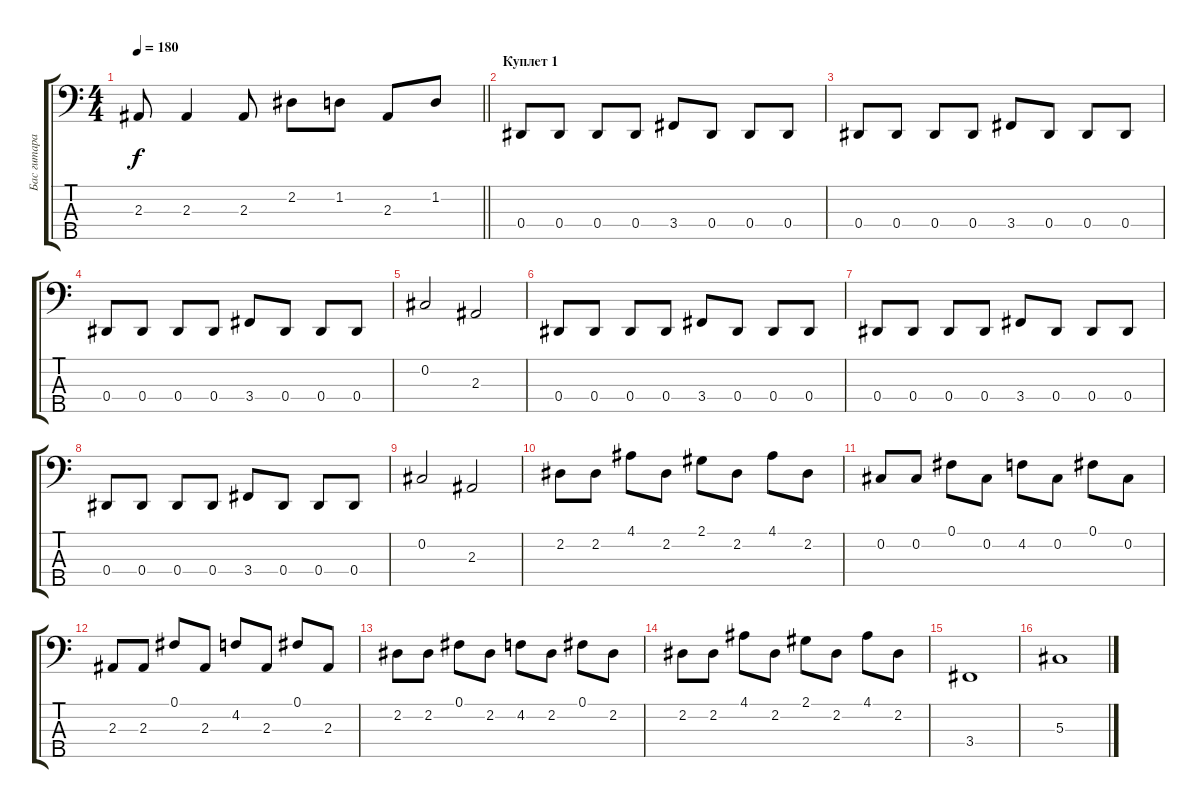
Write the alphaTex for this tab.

\track ("Бас гитара" "Бас гитара") {instrument electricbassfinger}
\staff {score tabs}
\tuning (Gb2 Db2 Ab1 Eb1 Bb0) {hide}
\ts (4 4)
\tempo 180
\clef f4
\barLineRight lightlight
\ks c
2.3{t}.8{dy f} 2.3.4 2.3.8 2.2.8 1.2.8 2.3.8 1.2.8 |
\section ("" "Куплет 1")
0.4.8 0.4.8 0.4.8 0.4.8 3.4.8 0.4.8 0.4.8 0.4.8 |
0.4.8 0.4.8 0.4.8 0.4.8 3.4.8 0.4.8 0.4.8 0.4.8 |
0.4.8 0.4.8 0.4.8 0.4.8 3.4.8 0.4.8 0.4.8 0.4.8 |
0.2.2 2.3.2 |
0.4.8 0.4.8 0.4.8 0.4.8 3.4.8 0.4.8 0.4.8 0.4.8 |
0.4.8 0.4.8 0.4.8 0.4.8 3.4.8 0.4.8 0.4.8 0.4.8 |
0.4.8 0.4.8 0.4.8 0.4.8 3.4.8 0.4.8 0.4.8 0.4.8 |
0.2.2 2.3.2 |
2.2.8 2.2.8 4.1.8 2.2.8 2.1.8 2.2.8 4.1.8 2.2.8 |
0.2.8 0.2.8 0.1.8 0.2.8 4.2.8 0.2.8 0.1.8 0.2.8 |
2.3.8 2.3.8 0.1.8 2.3.8 4.2.8 2.3.8 0.1.8 2.3.8 |
2.2.8 2.2.8 0.1.8 2.2.8 4.2.8 2.2.8 0.1.8 2.2.8 |
2.2.8 2.2.8 4.1.8 2.2.8 2.1.8 2.2.8 4.1.8 2.2.8 |
3.4.1 |
5.3.1
